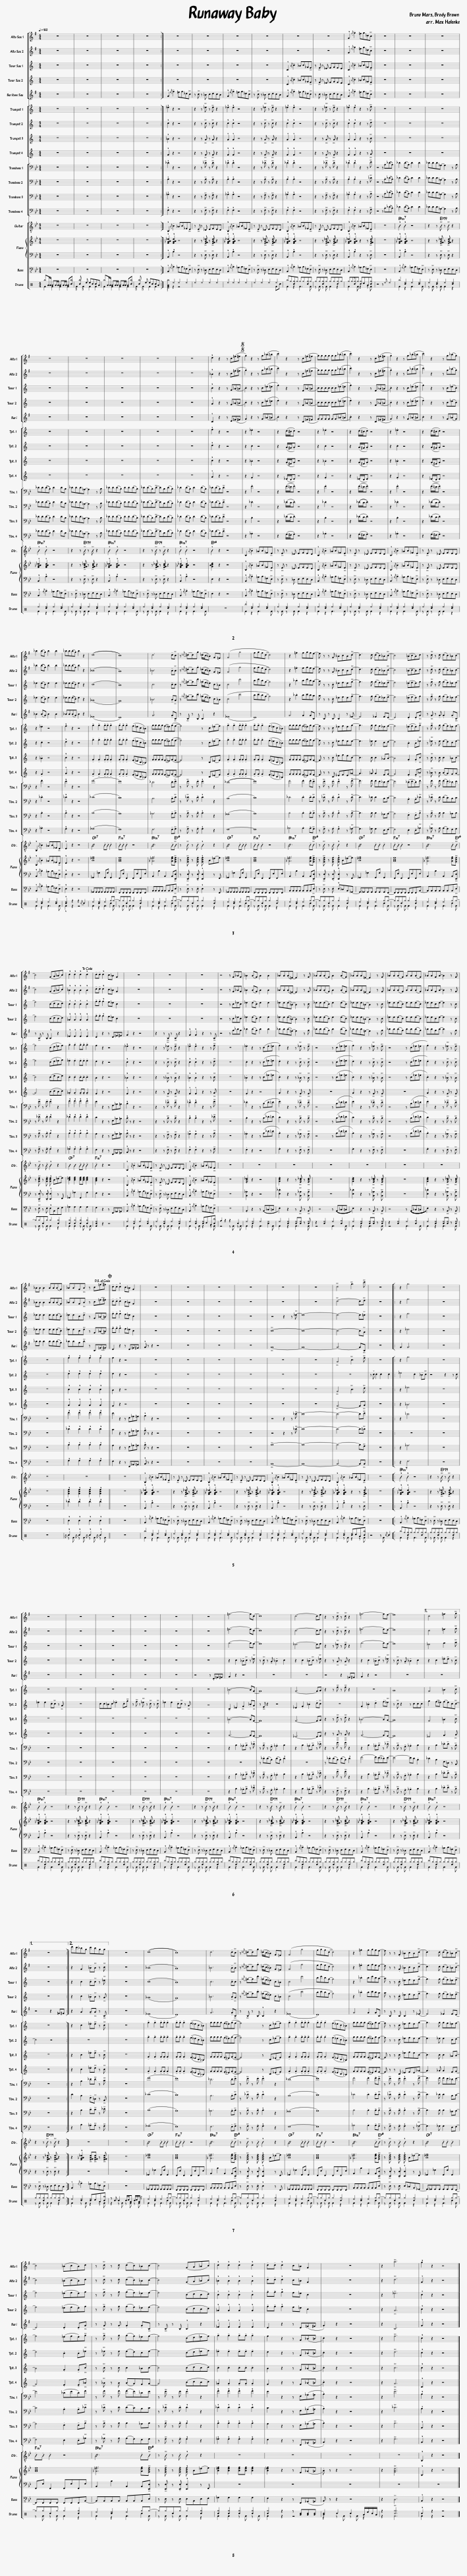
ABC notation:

X:1
%%score [ 1 2 3 4 5 ] [ 6 7 8 9 ] [ 10 11 12 13 ] [ 14 { 15 | 16 } 17 ( 18 19 20 ) ]
L:1/8
Q:1/4=160
M:4/4
I:linebreak $
K:Bb
V:1 treble transpose=-9
V:2 treble transpose=-9
V:3 treble transpose=-14
V:4 treble transpose=-14
V:5 treble transpose=-21
V:6 treble transpose=-2
V:7 treble transpose=-2
V:8 treble transpose=-2
V:9 treble transpose=-2
V:10 bass
V:11 bass
V:12 bass
V:13 bass
V:14 treble-8
V:15 treble
V:16 bass
V:17 bass-8
V:18 perc
K:none
V:19 perc
K:none
V:20 perc
K:none
V:1
[K:G] z8 | z8 | z8 | z8 :| z8 | %5
 z8 | z8 | z8 | z8 | z8 | %10
 !^!G2{/f} !tenuto!g2 =fg_d!>!c | z8 | z8 | z8 |$ z8 | %15
 z8 | z8 | z8 | z8 | !^!d2 z2 z c(=f^f | %20
SS .g2) z2 z g(_b=b | .c'2) z2 z c(=f^f | g)ggg gg(_b=b | .c'2) z2 z c(=f^f | .g2) z2 z g(_b=b | %25
 .c'2) z2 z g(_bg) |$ _b2 (bg) b2 b2 | _bb(bg) b2 z2 | ((d8 | c8)) | %30
 d6 !tenuto!d!>!c | z{/_d} =d-d.g (_d/c/_B) G=F | (G4 g4 | fgfd- d4) | z2 .=f2 fgfe- | %35
 e z z .G _BcB!>!d- | d3 d ((dc))_B!>!c- | c4 (_BcB)d | z !>!d z d (dc)_Bc- |$ c4 (GA_Bc) | %40
 !^!d2 !^!d2 !^!d2 !^!d2!dacoda! | !tenuto!d!tenuto!d !^!d2 c_B G2 | z8 | z8 | z8 | %45
 z4 z G_BG | _B2 (BG) B2 B2 | _BB(B=F-) F2 z G | _BB(BG) B2 (BG) | _BBB=F- F2 z G | %50
 _BB(BG) BB(BG) | _BBGB- B2 z G |$ _BB B2 BB(BG) | _BBG!>!B z c(=f^f)!D.S.! ||O !tenuto!d!tenuto!d !^!d2 c_B G2 | %55
 z8 | z8 | z8 | z8 | z8 | %60
 z8 | !>!d4 !>!g3 !>!c' | z8 |: z2 g6 | z8 |$ %65
 z8 | z8 | z8 | z8 | z8 | %70
 z8 | =f6- fd- | d8 | d6- de | z2 z !>!d z !>!d z2 | %75
 =f6- fe- | e8 |1 d4 =f3 !>!g ||1$ z8 :|2 d'c'_bg c'bgg || %80
 z8 | ((d8 | c8)) | d6 !tenuto!d!>!c | z{/_d} =d-d.g (_d/c/_B) G=F | %85
 (G4 g4 | fgfd- d4) | z2 .=f2 fgfe- | e z z .G _BcB!>!d- | d3 d ((dc))_B!>!c- |$ %90
 c4 (_BcB)d | z !>!d z d (dc)_Bc- | c4 (GA_Bc) | !^!d2 !^!d2 !^!d2 !^!d2 | !tenuto!d!tenuto!d !^!d2 c_B G2 | %95
 z8 | z2 !>!a6 | !^!g2 z2 z4 |] %98
V:2
[K:G] z8 | z8 | z8 | z8 :| z8 | %5
 z8 | z8 | z8 | z8 | z8 | %10
 !^!G2{/f} !tenuto!g2 =fg_d!>!c | z8 | z8 | z8 |$ z8 | %15
 z8 | z8 | z8 | z8 | !^!_B2 z2 z c(=f^f | %20
 .g2) z2 z g(_b=b | .c'2) z2 z c(=f^f | g)ggg gg(_b=b | .c'2) z2 z c(=f^f | .g2) z2 z g(_b=b | %25
 .c'2) z2 z g(_bg) |$ _b2 ((bg)) b2 b2 | _bb(bg) b2 z2 | (_B8 | A8) | %30
 _B6 !tenuto!B!>!B | z{/_d} =d-d.g (_d/c/_B) G=F | (G4 g4 | fgfd- d4) | z2 .=f2 fgfe- | %35
 e z z .G _BcB!>!d- | d3 d (dc)_B!>!c- | c4 (_BcB)d | z !>!d z d (dc)_Bc- |$ c4 (GA_Bc) | %40
 !^!_B2 !^!B2 !^!B2 !^!B2 | !tenuto!d!tenuto!d !^!d2 c_B G2 | z8 | z8 | z8 | %45
 z4 z G_BG | _B2 (BG) B2 B2 | _BB(B=F-) F2 z G | _BB(BG) B2 (BG) | _BBB=F- F2 z G | %50
 _BB(BG) BB(BG) | _BBGB- B2 z G |$ _BB B2 BB(BG) | _BBG!>!B z c(=f^f) || !tenuto!d!tenuto!d !^!d2 c_B G2 | %55
 z8 | z8 | z8 | z8 | z8 | %60
 z8 | !>!d6- d!>!e | z8 |: z2 g6 | z8 |$ %65
 z8 | z8 | z8 | z8 | z8 | %70
 z8 | =f6- fd- | d8 | d6- de | z2 z !>!d z !>!d z2 | %75
 =f6- fe- | e8 |1 d4 =f3 !>!g ||1$ z8 :|2 z2 G2 !tenuto!_B!>!B z !>!c || %80
 z8 | (_B8 | A8) | _B6 !tenuto!B!>!B | z{/_d} =d-d.g (_d/c/_B) G=F | %85
 (G4 g4 | fgfd- d4) | z2 .=f2 fgfe- | e z z .G _BcB!>!d- | d3 d (dc)_B!>!c- |$ %90
 c4 (_BcB)d | z !>!d z d (dc)_Bc- | c4 (GA_Bc) | !^!_B2 !^!B2 !^!B2 !^!B2 | !tenuto!d!tenuto!d !^!d2 c_B G2 | %95
 z8 | z2 !>!d6 | !^!G2 z2 z4 |] %98
V:3
[K:C] z8 | z8 | z8 | z8 :| z8 | %5
 z8 | z8 | z8 | !^!C2{/B} !tenuto!c2 _Bc_G!>!F | z !>!F z _E FGFE | %10
 !^!C2{/B} !tenuto!c2 _Bc_G!>!F | z8 | z8 | z8 |$ z8 | %15
 z8 | z8 | z8 | z8 | !^!c2 z2 z G(_B=B | %20
 .c2) z2 z c(_e=e | .f2) z2 z F(_B=B | c)ccc cc(_e=e | .f2) z2 z F(_B=B | .c2) z2 z c(_e=e | %25
 .f2) z2 z c(_ec) |$ _e2 (ec) e2 e2 | _ee(ec) e2 z2 | (c8 | B8) | %30
 c6 !tenuto!cc | z{/_g} =g-g.c' (_g/f/_e) c_B | c4 c'4 | bc'bg- g4 | z2 ._b2 bc'ba- | %35
 a z z .c _efe!>!g- | g3 g (gf)_e!>!f- | f4 (_efe)g | z !>!g z g (gf)_ef- |$ f4 (cdcd) | %40
 !^!c2 !^!c2 !^!c2 !^!c2 | !tenuto!g!tenuto!g !^!g2 f_e c2 | z8 | z8 | z8 | %45
 z4 z c_ec | _e2 (ec) e2 e2 | _ee(e_B-) B2 z c | _ee(ec) e2 (ec) | _eee_B- B2 z c | %50
 _ee(ec) ee(ec) | _eece- e2 z c |$ _ee e2 ee(ec) | _eec!>!e z G(_B=B) || !tenuto!g!tenuto!g !^!g2 f_e c2 | %55
 z8 | z8 | z8 | z8 | z4 z2 z !>!_e- | %60
 e8- | e6- e!>!=e | z8 |: z2 g6 | z8 |$ %65
 z8 | z8 | z8 | z8 | z8 | %70
 z8 | g6- gf- | f8 | _e6- ef | z2 z !>!_e z !>!e z2 | %75
 g6- gf- | f8 |1 _e4 g3 !>!a ||1$ z8 :|2 z2 c2 !tenuto!c!>!c z !>!_e || %80
 z8 | (c8 | B8) | c6 !tenuto!cc | z{/_g} =g-g.c' (_g/f/_e) c_B | %85
 c4 c'4 | bc'bg- g4 | z2 ._b2 bc'ba- | a z z .c _efe!>!g- | g3 g (gf)_e!>!f- |$ %90
 f4 (_efe)g | z !>!g z g (gf)_ef- | f4 (cdcd) | !^!c2 !^!c2 !^!c2 !^!c2 | !tenuto!g!tenuto!g !^!g2 f_e c2 | %95
 z8 | z2 !>!_e6 | !^!c2 z2 z4 |] %98
V:4
[K:C] z8 | z8 | z8 | z8 :| z8 | %5
 z8 | z8 | z8 | !^!C2{/B} !tenuto!c2 _Bc_G!>!F | z !>!F z _E FGFE | %10
 !^!C2{/B} !tenuto!c2 _Bc_G!>!F | z8 | z8 | z8 |$ z8 | %15
 z8 | z8 | z8 | z8 | !^!A2 z2 z G(_B=B | %20
 .c2) z2 z c(_e=e | .f2) z2 z F(_B=B | c)ccc cc(_e=e | .f2) z2 z F(_B=B | .c2) z2 z c(_e=e | %25
 .f2) z2 z c(_ec) |$ _e2 (ec) e2 e2 | _ee((ec)) e2 z2 | (_A8 | G8) | %30
 _B6 !tenuto!B!>!A | z{/_g} =g-g.c' (_g/f/_e) c_B | (c4 c'4 | bc'bg- g4) | z2 ._b2 bc'ba | %35
 a z z .c _efe!>!g- | g3 g (gf)_e!>!f- | f4 (_efe)g | z !>!g z g (gf)_ef- |$ f4 (cdcd) | %40
 !^!_A2 !^!A2 !^!A2 !^!A2 | !tenuto!g!tenuto!g !^!g2 f_e c2 | z8 | z8 | z8 | %45
 z4 z c_ec | _e2 (ec) e2 e2 | _ee(e_B-) B2 z c | _ee(ec) e2 (ec) | _eee_B- B2 z c | %50
 _ee(ec) ee(ec) | _eece- e2 z c |$ _ee e2 ee(ec) | _eec!>!e z G((_B=B)) || !tenuto!g!tenuto!g !^!g2 f_e c2 | %55
 z8 | z8 | z8 | z8 | !>!c8- | %60
 c8- | c6- c!>!A | z8 |: z2 _e6 | z8 |$ %65
 z8 | z8 | z8 | z8 | z8 | %70
 z8 | z2 c2 !tenuto!_B!>!c z !>!_e | z !>!c z !tenuto!A !tenuto!_B2 c2 | z2 c2 !tenuto!_B!>!c z !>!_e | z2 z !>!A z !>!A z2 | %75
 z2 c2 !tenuto!_B!>!c z !>!_e | z !>!c z !tenuto!A !tenuto!_B2 c2 |1 z2 c2 !tenuto!_e!>!e z !>!c ||1$ z8 :|2 z2 c2 !tenuto!_B!>!B z !>!A || %80
 z8 | (_A8 | G8) | _B6 !tenuto!B!>!A | z{/_g} =g-g.c' (_g/f/_e) c_B | %85
 (c4 c'4 | bc'bg- g4) | z2 ._b2 bc'ba | a z z .c _efe!>!g- | g3 g (gf)_e!>!f- |$ %90
 f4 (_efe)g | z !>!g z g (gf)_ef- | f4 (cdcd) | !^!_A2 !^!A2 !^!A2 !^!A2 | !tenuto!g!tenuto!g !^!g2 f_e c2 | %95
 z8 | z2 !>!A6 | !^!c2 z2 z4 |] %98
V:5
[K:G] z8 | z8 | z8 | z8 :| !^!G2{/f} !tenuto!g2 =fg_d!>!c | %5
 z !>!c z _B cdcB | !^!G2{/f} !tenuto!g2 =fg_d!>!c | z !>!c z _B cdcB | !^!G2{/f} !tenuto!g2 =fg_d!>!c | z c z _B cdcB | %10
 !^!G2{/f} !tenuto!g2 =fg_d!>!c | z8 | z8 | z8 |$ z8 | %15
 z8 | z8 | z8 | z8 | !^!C2 z2 z D(=F^F | %20
 .G2) z2 z G(_B=B | .c2) z2 z C(=F^F | G)GGG GG(_B=B | .c2) z2 z C(=F^F | .G2) z2 z G(_B=B | %25
 .c2) z2 z G(_BG) |$ _B2 (BG) B2 B2 | _BB(BG) B2 z2 | (_E8 | D8) | %30
 G6 !tenuto!G!>!C | z !>!C z !tenuto!C !^!C2 z2 | (_E8 | D8) | G4 G2 GC | %35
 z C z C C2 z _E- | E4 _E2 ED- | D4 .D2 !tenuto!D!>!G | z !>!G z !tenuto!G .G2 !tenuto!G!>!C |$ z !>!C z !tenuto!C !^!C2 z2 | %40
 !^!_E2 !^!E2 !^!E2 !^!E2 | D2 z2 z D=F^F | G2 z2 z4 | z2 z !>!C z !>!C z2 | !^!G2 !^!G2 z2 z !>!C | %45
 z4 z g_bg | _b2 (bg) b2 b2 | _bb(b=f-) f2 z g | _bb(bg) b2 (bg) | _bbb=f- f2 z g | %50
 _bb(bg) bb(bg) | _bbgb- b2 z g |$ _bb b2 bb(bg) | _bbg!>!b z C(=F^F) || D2 z2 z D=F^F | %55
 !^!G z z2 z4 | z8 | z8 | z8 | !>!G8- | %60
 G8- | G6- G!>!C | z8 |: G2 G6 | z8 |$ %65
 z8 | z8 | z8 | z8 | z8 | %70
 z4 z .D=F^F | G2 z2 z4 | z8 | z8 | z4 z2 =F^F | %75
 G2 z2 z4 | z8 |1 z8 ||1$ z4 z2 =F^F :|2 z2 A2 !tenuto!A!>!A z !>!C || %80
 z8 | (_E8 | D8) | G6 !tenuto!G!>!C | z !>!C z !tenuto!C !^!C2 z2 | %85
 (_E8 | D8) | G4 G2 GC | z C z C C2 z _E- | E4 _E2 ED- |$ %90
 D4 .D2 !tenuto!D!>!G | z !>!G z !tenuto!G .G2 !tenuto!G!>!C | z !>!C z !tenuto!C !^!C2 z2 | !^!_E2 !^!E2 !^!E2 !^!E2 | D2 z2 z D(=F^F | %95
 .G2) z2 z4 | z2 C6 | !^!G2 z2 z4 |] %98
V:6
[K:C] z8 | z8 | z8 | z8 :| !^!_e2 z2 z4 | %5
 z2 z !>!_e z !>!e z2 | !^!_e2 !^!e2 z4 | z2 z !>!_e z !>!e z2 | !^!_e2 !^!e2 z4 | z2 z !>!_e z !>!e z2 | %10
 !^!_e2 !^!e2 z2 z !>!f | z8 | z8 | z8 |$ z8 | %15
 z8 | z8 | z8 | z8 | !^!f2 z2 z4 | %20
 z2 ._e2 z4 | z2 (d/^c/.d) z4 | z2 ._e2 z4 | z2 (d/^c/.d) z4 | z2 ._e2 z4 | %25
 z2 (d/^c/.d) z4 |$ z2 ._e2 z4 | !^!f2 z2 z4 | !tenuto!g2 !tenuto!g2 !tenuto!g!tenuto!g !tenuto!g2 | !tenuto!g!tenuto!g !tenuto!g2 (f_ec_B) | %30
 gggg (f_e)(gf- | f4) z c(_ef) | !tenuto!g2 !tenuto!g2 !tenuto!g!tenuto!g !tenuto!g2 | !tenuto!g!tenuto!g !tenuto!g2 (f_ec_B) | gggg (f_e)gf- | %35
 f z z c _efeg- | g3 g gf_ef- | f4 (_efe)!>!g | z !>!g z g (gf)_ef- |$ f4 (cd_ef) | %40
 !tenuto!g2 !tenuto!g2 !tenuto!g!tenuto!g !tenuto!g2 | f2 z2 z4 | !^!_e2 z2 z4 | z2 z !>!_e z !>!e z2 | !^!_e2 !^!e2 z2 z !>!f | %45
 z8 | ._e2 z2 z (ce=e | .f2) z2 z !>!_e z !>!e | z4 z (c_e=e | .f2) z2 z !>!_e z !>!e | %50
 z4 z (c_e=e | .f2) z2 z !>!_e z !>!e |$ z8 | !^!f2 !^!f2 !^!f2 !^!f2 || f2 z2 z4 | %55
 z8 | z8 | z8 | z8 | z8 | %60
 z8 | !>!G4 !>!c3 !>!f | z8 |: z2 g6 | z8 |$ %65
 z8 | z8 | z8 | z8 | z8 | %70
 z8 | _B6- BG- | G8 | G6- GA | z2 z !>!f z !>!f z2 | %75
 z8 | A8 |1 G4 _B3 !>!c ||1$ z8 :|2 z2 c2 !tenuto!_e!>!e z !>!c || %80
 z8 | !tenuto!g2 !tenuto!g2 !tenuto!g!tenuto!g !tenuto!g2 | !tenuto!g!tenuto!g !tenuto!g2 (f_ec_B) | gggg (f_e)(gf- | f4) z c(_ef) | %85
 !tenuto!g2 !tenuto!g2 !tenuto!g!tenuto!g !tenuto!g2 | !tenuto!g!tenuto!g !tenuto!g2 (f_ec_B) | gggg (f_e)gf- | f z z c _efeg- | g3 g gf_ef- |$ %90
 f4 (_efe)!>!g | z !>!g z g (gf)_ef- | f4 (cd_ef) | !tenuto!g2 !tenuto!g2 !tenuto!g!tenuto!g !tenuto!g2 | f2 z2 z G(_B=B | %95
 .c2) z2 z4 | z2 !>!f6 | !^!c2 z2 z4 |] %98
V:7
[K:C] z8 | z8 | z8 | z8 :| !^!c2 z2 z4 | %5
 z2 z !>!c z !>!c z2 | !^!c2 !^!c2 z4 | z2 z !>!c z !>!c z2 | !^!c2 !^!c2 z4 | z2 z !>!c z !>!c z2 | %10
 !^!c2 !^!c2 z2 z !>!d | z8 | z8 | z8 |$ z8 | %15
 z8 | z8 | z8 | z8 | !^!d2 z2 z4 | %20
 z2 .c2 z4 | z2 (A/^G/.A) z4 | z2 .c2 z4 | z2 (A/^G/.A) z4 | z2 .c2 z4 | %25
 z2 (A/^G/.A) z4 |$ z2 .c2 z4 | !^!d2 z2 z4 | !tenuto!g2 !tenuto!g2 !tenuto!g!tenuto!g !tenuto!g2 | !tenuto!g!tenuto!g !tenuto!g2 (f_ec_B) | %30
 gggg (f_e)(gf- | f4) z c(_ef) | !tenuto!g2 !tenuto!g2 !tenuto!g!tenuto!g !tenuto!g2 | !tenuto!g!tenuto!g !tenuto!g2 (f_ec_B) | gggg (f_e)gf- | %35
 f z z c _efee- | e3 _e e2 cd- | d4 .B2 !tenuto!B!>!_e | z !>!_e z e (ed)ce- |$ e4 (cd_ef) | %40
 !tenuto!_e2 !tenuto!e2 !tenuto!e!tenuto!e !tenuto!e2 | d2 z2 z4 | !^!c2 z2 z4 | z2 z !>!c z !>!c z2 | !^!c2 !^!c2 z2 z !>!d | %45
 z8 | .c2 z2 z (c_e=e | .d2) z2 z !>!c z !>!c | z4 z (c_e=e | .d2) z2 z !>!c z !>!c | %50
 z4 z (c_e=e | .d2) z2 z !>!c z !>!c |$ z8 | !^!d2 !^!d2 !^!d2 !^!d2 || d2 z2 z4 | %55
 z8 | z8 | z8 | z8 | z8 | %60
 z8 | z8 | z !tenuto!.c .c2 .c2 .c2 |: _e4 .c2 !tenuto!_B!>!c | z4 z2 z c |$ %65
 ._e2 .e2 !tenuto!c!>!c z !>!A | z8 | cc_Bc !tenuto!_e2 !tenuto!c!>!g | z !>!f z !>!_e z !>!c z !>!c | ._e2 .e2 !tenuto!c!>!c z !>!A | %70
 z8 | !tenuto!C2 ._E2 !>!G2 !tenuto!_B!>!A | z !>!F z2 z4 | ._E2 .G2 !tenuto!_B2 !tenuto!d!>!c | z8 | %75
 .G2 ._B2 !tenuto!d2 !tenuto!f!>!_e | z !>!c z2 z ccc |1 g2 (f_e) (fe)c!>!c- ||1$ c4 z4 :|2 z8 || %80
 z8 | !tenuto!g2 !tenuto!g2 !tenuto!g!tenuto!g !tenuto!g2 | !tenuto!g!tenuto!g !tenuto!g2 (f_ec_B) | gggg (f_e)(gf- | f4) z c(_ef) | %85
 !tenuto!g2 !tenuto!g2 !tenuto!g!tenuto!g !tenuto!g2 | !tenuto!g!tenuto!g !tenuto!g2 (f_ec_B) | gggg (f_e)gf- | f z z c _efee- | e3 _e e2 cd- |$ %90
 d4 .B2 !tenuto!B!>!_e | z !>!_e z e (ed)ce- | e4 (cd_ef) | !tenuto!_e2 !tenuto!e2 !tenuto!e!tenuto!e !tenuto!e2 | d2 z2 z G(_B=B | %95
 .c2) z2 z4 | z2 !>!d6 | !^!c2 z2 z4 |] %98
V:8
[K:C] z8 | z8 | z8 | z8 :| !^!_B2 z2 z4 | %5
 z2 z !>!A z !>!A z2 | !^!A2 !^!A2 z4 | z2 z !>!A z !>!A z2 | !^!A2 !^!A2 z4 | z2 z !>!A z !>!A z2 | %10
 !^!A2 !^!A2 z2 z !>!c | z8 | z8 | z8 |$ z8 | %15
 z8 | z8 | z8 | z8 | !^!c2 z2 z4 | %20
 z2 ._B2 z4 | z2 (G/^F/.G) z4 | z2 ._B2 z4 | z2 (G/^F/.G) z4 | z2 ._B2 z4 | %25
 z2 (G/^F/.G) z4 |$ z2 ._B2 z4 | !^!c2 z2 z4 | !tenuto!G2 !tenuto!G2 !tenuto!G!tenuto!G !tenuto!G2 | !tenuto!G!tenuto!G !tenuto!G2 (F_EC_B,) | %30
 GGGG (F_E)(GF- | F4) z C(_EF) | !tenuto!G2 !tenuto!G2 !tenuto!G!tenuto!G !tenuto!G2 | !tenuto!G!tenuto!G !tenuto!G2 (F_EC_B,) | GGGG (F_E)GF- | %35
 F z z c _efec- | c3 c c2 _AB- | B4 .G2 !tenuto!G!>!c | z !>!c z c c2 _Bc- |$ c4 (cdcd) | %40
 !tenuto!c2 !tenuto!c2 !tenuto!c!tenuto!c !tenuto!c2 | B2 z2 z4 | !^!_B2 z2 z4 | z2 z !>!_B z !>!B z2 | !^!_B2 !^!B2 z2 z !>!c | %45
 z8 | ._B2 z2 z (c_e=e | .c2) z2 z !>!_B z !>!B | z4 z (c_e=e | .c2) z2 z !>!_B z !>!B | %50
 z4 z (c_e=e | .c2) z2 z !>!_B z !>!B |$ z8 | !^!c2 !^!c2 !^!c2 !^!c2 || B2 z2 z4 | %55
 z8 | z8 | z8 | z8 | z8 | %60
 z8 | !>!G4 !>!c3 !>!d | z8 |: z2 _e6 | z8 |$ %65
 z8 | z8 | z8 | z8 | z8 | %70
 z8 | _B6- BG- | G8 | G6- GA | z2 z !>!d z !>!d z2 | %75
 _B6- BA- | A8 |1 G4 _B3 !>!c ||1$ z8 :|2 z2 c2 !tenuto!_e!>!e z !>!c || %80
 z8 | !tenuto!G2 !tenuto!G2 !tenuto!G!tenuto!G !tenuto!G2 | !tenuto!G!tenuto!G !tenuto!G2 (F_EC_B,) | GGGG (F_E)(GF- | F4) z C(_EF) | %85
 !tenuto!G2 !tenuto!G2 !tenuto!G!tenuto!G !tenuto!G2 | !tenuto!G!tenuto!G !tenuto!G2 (F_EC_B,) | GGGG (F_E)GF- | F z z c _efec- | c3 c c2 _AB- |$ %90
 B4 .G2 !tenuto!G!>!c | z !>!c z c c2 _Bc- | c4 (cdcd) | !tenuto!c2 !tenuto!c2 !tenuto!c!tenuto!c !tenuto!c2 | B2 z2 z G(_B=B | %95
 .c2) z2 z4 | z2 !>!c6 | !^!c2 z2 z4 |] %98
V:9
[K:C] z8 | z8 | z8 | z8 :| !^!G2 z2 z4 | %5
 z2 z !>!G z !>!G z2 | !^!G2 !^!G2 z4 | z2 z !>!G z !>!G z2 | !^!G2 !^!G2 z4 | z2 z !>!G z !>!G z2 | %10
 !^!G2 !^!G2 z2 z !>!A | z8 | z8 | z8 |$ z8 | %15
 z8 | z8 | z8 | z8 | !^!A2 z2 z4 | %20
 z2 .G2 z4 | z2 (_E/D/.E) z4 | z2 .G2 z4 | z2 (_E/D/.E) z4 | z2 .G2 z4 | %25
 z2 (_E/D/.E) z4 |$ z2 .G2 z4 | !^!A2 z2 z4 | !tenuto!G2 !tenuto!G2 !tenuto!G!tenuto!G !tenuto!G2 | !tenuto!G!tenuto!G !tenuto!G2 (F_EC_B,) | %30
 GGGG (F_E)(GF- | F4) z C(_EF) | !tenuto!G2 !tenuto!G2 !tenuto!G!tenuto!G !tenuto!G2 | !tenuto!G!tenuto!G !tenuto!G2 (F_EC_B,) | GGGG (F_E)GF- | %35
 F z z C _EFE_A- | A3 _A A2 FG- | G4 .F2 !tenuto!F!>!_B | z !>!_B z B (BA)GA- |$ A4 (cdcd) | %40
 !tenuto!_A2 !tenuto!A2 !tenuto!A!tenuto!A !tenuto!A2 | G2 z2 z4 | !^!G2 z2 z4 | z2 z !>!G z !>!G z2 | !^!G2 !^!G2 z2 z !>!A | %45
 z8 | .G2 z2 z4 | .A2 z2 z !>!G z !>!G | z8 | .A2 z2 z !>!G z !>!G | %50
 z8 | .A2 z2 z !>!G z !>!G |$ z8 | !^!A2 !^!A2 !^!A2 !^!A2 || G2 z2 z4 | %55
 z8 | z8 | z8 | z8 | z8 | %60
 z8 | !>!G6- G!>!A | z8 |: z2 _B6 | z8 |$ %65
 z8 | z8 | z8 | z8 | z8 | %70
 z8 | G6- GF- | F8 | _E6- EF | z2 z !>!A z !>!A z2 | %75
 G6- GF- | F8 |1 _E4 G3 !>!A ||1$ z8 :|2 z2 c2 !tenuto!_e!>!e z !>!c || %80
 z8 | !tenuto!G2 !tenuto!G2 !tenuto!G!tenuto!G !tenuto!G2 | !tenuto!G!tenuto!G !tenuto!G2 (F_EC_B,) | GGGG (F_E)(GF- | F4) z C(_EF) | %85
 !tenuto!G2 !tenuto!G2 !tenuto!G!tenuto!G !tenuto!G2 | !tenuto!G!tenuto!G !tenuto!G2 (F_EC_B,) | GGGG (F_E)GF- | F z z C _EFE_A- | A3 _A A2 FG- |$ %90
 G4 .F2 !tenuto!F!>!_B | z !>!_B z B (BA)GA- | A4 (cdcd) | !tenuto!_A2 !tenuto!A2 !tenuto!A!tenuto!A !tenuto!A2 | G2 z2 z G(_B=B | %95
 .c2) z2 z4 | z2 !>!A6 | !^!C2 z2 z4 |] %98
V:10
 z8 | z8 | z8 | z8 :| !^!_D2 z2 z4 | %5
 z2 z !>!_D z !>!D z2 | !^!_D2 !^!D2 z4 | z2 z !>!_D z !>!D z2 | !^!_D2 !^!D2 z4 | z2 z !>!_D z !>!D z2 | %10
 !^!_D2 !^!D2 z2 z !>!E | z4 z .B,((_DB,)) | _D2 (DB,) D2 D2 | _DDD_A,- A,2 z B, |$ _DD((DB,)) D2 DB, | %15
 _DDD_A,- A,2 z B, | _DD(DB,) DD(DB,) | _D(DB,)!>!D- DB,(DB,) | _D2 (DB,) D2 (DB,) | _D(DB,)!>!D z4 | %20
 z2 .F2 z4 | z2 (F/=E/.F) z4 | z2 .F2 z4 | z2 (F/=E/.F) z4 | z2 .F2 z4 | %25
 z2 (F/=E/.F) z4 |$ z2 .F2 z4 | !^!E2 z2 z4 | (F8 | E8) | %30
 _D6 !tenuto!D!>!E | z !>!E z !tenuto!E !^!E2 z2 | ((_D8 | E8)) | F4 .F2 !tenuto!F!>!E | %35
 z !>!E z !tenuto!E !^!E2 z !>!F- | F3 F FE_DE- | E4 (_DED)F | z F z F (FE)_DE |$ z !>!E z !tenuto!E !^!E2 z2 | %40
 !^!F2 !^!F2 !^!F2 !^!F2 | E2 z2 z F,_A,=A, | !^!B,2 z2 z4 | z2 z !>!_D z !>!D z2 | !^!_D2 !^!D2 z2 z !>!E | %45
 z8 | ._D2 z2 z (B,D=D | .E2) z2 z !>!_D z !>!D | z4 z (B,_D=D | .E2) z2 z !>!_D z !>!D | %50
 z4 z (B,_D=D | .E2) z2 z !>!_D z !>!D |$ z8 | !^!F2 !^!F2 !^!F2 !^!F2 || E2 z2 z F,_A,=A, | %55
 !^!B,2 z2 z4 | z8 | z8 | z8 | z4 z2 z !>!_D- | %60
 D8- | D6- D!>!E | z8 |: z2 _D6 | z8 |$ %65
 z8 | z8 | z8 | z8 | z8 | %70
 z8 | z2 B,2 !tenuto!_A,!>!B, z !>!_D | z !>!B, z !tenuto!G, !tenuto!_A,2 B,2 | z2 B,2 !tenuto!_A,!>!B, z !>!_D | z2 z !>!F z !>!F z2 | %75
 z2 B,2 !tenuto!_A,!>!B, z !>!_D | z !>!B, z !tenuto!G, !tenuto!_A,2 B,2 |1 z2 B,2 !tenuto!_D!>!D z !>!B, ||1$ z8 :|2 z2 B,2 !tenuto!_D!>!D z !>!C || %80
 z8 | (F8 | E8) | _D6 !tenuto!D!>!E | z !>!E z !tenuto!E !^!E2 z2 | %85
 ((_D8 | E8)) | F4 .F2 !tenuto!F!>!E | z !>!E z !tenuto!E !^!E2 z !>!F- | F3 F FE_DE- |$ %90
 E4 (_DED)F | z F z F (FE)_DE | z !>!E z !tenuto!E !^!E2 z2 | !^!F2 !^!F2 !^!F2 !^!F2 | E2 z2 z F,(_A,=A, | %95
 .B,2) z2 z4 | z2 !>!E6 | !^!B,2 z2 z4 |] %98
V:11
 z8 | z8 | z8 | z8 :| !^!B,2 z2 z4 | %5
 z2 z !>!B, z !>!B, z2 | !^!B,2 !^!B,2 z4 | z2 z !>!B, z !>!B, z2 | !^!B,2 !^!B,2 z4 | z2 z !>!B, z !>!B, z2 | %10
 !^!B,2 !^!B,2 z2 z !>!_D | z4 z .B,((_DB,)) | _D2 ((DB,)) D2 D2 | _DDD_A,- A,2 z B, |$ _DD(DB,) D2 DB, | %15
 _DDD_A,- A,2 z B, | _DD(DB,) DD(DB,) | _D(DB,)!>!D- DB,(DB,) | _D2 (DB,) D2 (DB,) | _D(DB,)!>!D z4 | %20
 z2 ._D2 z4 | z2 (_D/C/.D) z4 | z2 ._D2 z4 | z2 ((_D/C/.D)) z4 | z2 ._D2 z4 | %25
 z2 ((_D/C/.D)) z4 |$ z2 ._D2 z4 | !^!_D2 z2 z4 | (_D8 | C8) | %30
 B,6 !tenuto!B,!>!D | z !>!_D z !tenuto!D !^!D2 z2 | (B,8 | C8) | _D4 .D2 !tenuto!D!>!D | %35
 z !>!_D z !tenuto!D !^!D2 z !>!D- | D3 _D D2 B,C- | C4 .A,2 !tenuto!A,!>!_D | z !>!_D z D (DC)B,C |$ z !>!_D z !tenuto!D !^!D2 z2 | %40
 !^!_D2 !^!D2 !^!D2 !^!D2 | C2 z2 z F,_A,=A, | !^!B, z z2 z4 | z2 z !>!B, z !>!B, z2 | !^!B,2 !^!B,2 z2 z !>!_D | %45
 z8 | .B,2 z2 z (B,_D=D | .C2) z2 z !>!B, z !>!B, | z4 z (B,_D=D | .C2) z2 z !>!B, z !>!B, | %50
 z4 z (B,_D=D | .C2) z2 z !>!B, z !>!B, |$ z8 | !^!_D2 !^!D2 !^!D2 !^!D2 || C2 z2 z F,_A,=A, | %55
 !^!B, z z2 z4 | z8 | z8 | z8 | z4 z2 z !>!_D- | %60
 D8- | D6- D!>!=D | z8 |: z8 | z8 |$ %65
 z8 | z8 | z8 | z8 | z8 | %70
 z8 | z8 | z ._D(DB,) (DB,) !^!D2 | z8 | z ._D(DB,) (DB,) !^!D2 | %75
 F4- F(E_D)E- | E4- ED .B,2 |1 _D2 B,2 F,_D, z B,, ||1$ z8 :|2 D2 B,2 !tenuto!F,!>!_D, z !>!B,, || %80
 z8 | (_D8 | C8) | B,6 !tenuto!B,!>!D | z !>!_D z !tenuto!D !^!D2 z2 | %85
 (B,8 | C8) | _D4 .D2 !tenuto!D!>!D | z !>!_D z !tenuto!D !^!D2 z !>!D- | D3 _D D2 B,C- |$ %90
 C4 .A,2 !tenuto!A,!>!_D | z !>!_D z D (DC)B,C | z !>!_D z !tenuto!D !^!D2 z2 | !^!_D2 !^!D2 !^!D2 !^!D2 | C2 z2 z F,(_A,=A, | %95
 .B,2) z2 z4 | z2 !>!_D6 | !^!B,2 z2 z4 |] %98
V:12
 z8 | z8 | z8 | z8 :| !^!_A,2 z2 z4 | %5
 z2 z !>!G, z !>!G, z2 | !^!_A,2 !^!A,2 z4 | z2 z !>!G, z !>!G, z2 | !^!_A,2 !^!A,2 z4 | z2 z !>!G, z !>!G, z2 | %10
 !^!_A,2 !^!A,2 z2 z !>!B, | z4 z .B,((_DB,)) | _D2 ((DB,)) D2 D2 | _DDD_A,- A,2 z B, |$ _DD(DB,) D2 DB, | %15
 _DDD_A,- A,2 z B, | _DD(DB,) DD(DB,) | _D(DB,)!>!D- DB,(DB,) | _D2 (DB,) D2 (DB,) | _D(DB,)!>!D z4 | %20
 z2 .B,2 z4 | z2 (_D/C/.D) z4 | z2 .B,2 z4 | z2 (_D/C/.D) z4 | z2 .B,2 z4 | %25
 z2 (_D/C/.D) z4 |$ z2 .B,2 z4 | !^!B,2 z2 z4 | (B,8 | A,8) | %30
 _A,6 !tenuto!A,!>!B, | z !>!B, z !tenuto!B, !^!B,2 z2 | (_G,8 | A,8) | B,4 .B,2 !tenuto!B,!>!B, | %35
 z !>!B, z !tenuto!B, !^!B,2 z !>!B,- | B,3 B, B,2 _G,A,- | A,4 .F,2 !tenuto!F,!>!B, | z !>!B, z B, B,2 _A,B, |$ z !>!B, z !tenuto!B, !^!B,2 z2 | %40
 !^!B,2 !^!B,2 !^!B,2 !^!B,2 | A,2 z2 z F,_A,=A, | !^!B, z z2 z4 | z2 z !>!G, z !>!G, z2 | !^!_A,2 !^!A,2 z2 z !>!B, | %45
 z8 | ._A,2 z2 z (B,_D=D | .B,2) z2 z !>!_A, z !>!A, | z4 z (B,_D=D | .B,2) z2 z !>!_A, z !>!A, | %50
 z4 z (B,_D=D | .B,2) z2 z !>!_A, z !>!A, |$ z8 | !^!B,2 !^!B,2 !^!B,2 !^!B,2 || A,2 z2 z F,_A,=A, | %55
 !^!B, z z2 z4 | z8 | z8 | z8 | !>!B,8- | %60
 B,8- | B,6- B,!>!G, | z8 |: z2 _A,6 | z8 |$ %65
 z8 | z8 | z8 | z8 | z8 | %70
 z8 | z2 B,2 !tenuto!_A,!>!B, z !>!_D | z !>!B, z !tenuto!G, !tenuto!_A,2 B,2 | z2 B,2 !tenuto!_A,!>!B, z !>!_D | z2 z !>!F z !>!F z2 | %75
 z2 B,2 !tenuto!_A,!>!B, z !>!_D | z !>!B, z !tenuto!G, !tenuto!_A,2 B,2 |1 z2 B,2 !tenuto!_D!>!D z !>!B, ||1$ z8 :|2 z2 B,2 !tenuto!C!>!C z !>!_D || %80
 z8 | (B,8 | A,8) | _A,6 !tenuto!A,!>!B, | z !>!B, z !tenuto!B, !^!B,2 z2 | %85
 (_G,8 | A,8) | B,4 .B,2 !tenuto!B,!>!B, | z !>!B, z !tenuto!B, !^!B,2 z !>!B,- | B,3 B, B,2 _G,A,- |$ %90
 A,4 .F,2 !tenuto!F,!>!B, | z !>!B, z B, B,2 _A,B, | z !>!B, z !tenuto!B, !^!B,2 z2 | !^!B,2 !^!B,2 !^!B,2 !^!B,2 | A,2 z2 z F,(_A,=A, | %95
 .B,2) z2 z4 | z2 !>!B,6 | !^!B,,2 z2 z4 |] %98
V:13
 z8 | z8 | z8 | z8 :| !^!F,2 z2 z4 | %5
 z2 z !>!F, z !>!F, z2 | !^!F,2 !^!F,2 z4 | z2 z !>!F, z !>!F, z2 | !^!F,2 !^!F,2 z4 | z2 z !>!F, z !>!F, z2 | %10
 !^!F,2 !^!F,2 z2 z !>!G, | z4 z .B,((_DB,)) | _D2 ((DB,)) D2 D2 | _DDD_A,- A,2 z B, |$ _DD(DB,) D2 DB, | %15
 _DDD_A,- A,2 z B, | _DD(DB,) DD(DB,) | _D(DB,)!>!D- DB,(DB,) | _D2 (DB,) D2 (DB,) | _D(DB,)!>!D z4 | %20
 z2 ._A,2 z4 | z2 (G,/^F,/.G,) z4 | z2 ._A,2 z4 | z2 (G,/^F,/.G,) z4 | z2 ._A,2 z4 | %25
 z2 (G,/^F,/.G,) z4 |$ z2 ._A,2 z4 | !^!G,2 z2 z4 | (_G,8 | F,8) | %30
 F,6 !tenuto!F,!>!G, | z !>!G, z !tenuto!G, !^!G,2 z2 | F,8- | F,8 | _A,4 .A,2 !tenuto!A,!>!G, | %35
 z !>!G, z !tenuto!G, !^!G,2 z !>!_G,- | G,3 _G, G,2 E,F,- | F,4 .E,2 !tenuto!E,!>!_A, | z !>!_A, z A, (A,G,)F,G, |$ z !>!G, z !tenuto!G, !^!G,2 z2 | %40
 !^!_G,2 !^!G,2 !^!G,2 !^!G,2 | F,2 z2 z F,,_A,,=A,, | !^!B,, z z2 z4 | z2 z !>!F, z !>!F, z2 | !^!F,2 !^!F,2 z2 z !>!G, | %45
 z8 | .F,2 z2 z4 | .G,2 z2 z !>!F, z !>!F, | z8 | .G,2 z2 z !>!F, z !>!F, | %50
 z8 | .G,2 z2 z !>!F, z !>!F, |$ z8 | !^!G,2 !^!G,2 !^!G,2 !^!G,2 || F,2 z2 z F,,_A,,=A,, | %55
 !^!B,, z z2 z4 | z8 | z8 | z8 | !>!B,,8- | %60
 B,,8- | B,,6- B,,!>!B,, | z8 |: z2 F,6 | z8 |$ %65
 z8 | z8 | z8 | z8 | z8 | %70
 z8 | z2 B,2 !tenuto!_A,!>!B, z !>!_D | z !>!B, z !tenuto!G, !tenuto!_A,2 B,2 | z2 B,2 !tenuto!_A,!>!B, z !>!_D | z2 z !>!F, z !>!F, z2 | %75
 z2 B,2 !tenuto!_A,!>!B, z !>!_D | z !>!B, z !tenuto!G, !tenuto!_A,2 B,2 |1 z2 B,2 !tenuto!_D!>!D z !>!B, ||1$ z8 :|2 z2 B,2 !tenuto!_A,!>!A, z !>!G, || %80
 z8 | (_G,8 | F,8) | F,6 !tenuto!F,!>!G, | z !>!G, z !tenuto!G, !^!G,2 z2 | %85
 F,8- | F,8 | _A,4 .A,2 !tenuto!A,!>!G, | z !>!G, z !tenuto!G, !^!G,2 z !>!_G,- | G,3 _G, G,2 E,F,- |$ %90
 F,4 .E,2 !tenuto!E,!>!_A, | z !>!_A, z A, (A,G,)F,G, | z !>!G, z !tenuto!G, !^!G,2 z2 | !^!_G,2 !^!G,2 !^!G,2 !^!G,2 | F,2 z2 z F,,(_A,,=A,, | %95
 .B,,2) z2 z4 | z2 !>!G,6 | !^!B,,2 z2 z4 |] %98
V:14
 z8 | z8 | z8 | z8 :| !^!B,2{/A} !tenuto!B2 _AB_F!>!E | %5
 z !>!E z _D EFED | !^!B,2{/A} !tenuto!B2 _AB_F!>!E | z !>!E z _D EFED | !^!B,2{/A} !tenuto!B2 _AB_F!>!E | z !>!E z _D EFED | %10
 !^!B,2{/A} !tenuto!B2 _AB_F!>!E | z8 | !^!B2 !^!B2 z4 | z2 z !>!B z !>!B z2 |$ !^!B2 !^!B2 z4 | %15
 z2 z !>!B z !>!B z2 | !^!B2 !^!B2 z4 | z2 z !>!B z !>!B z2 | !^!B2 !^!B2 z4 | !^!B2 z2 z4 | %20
 B,2{/A} !tenuto!B2 _AB_F!>!E | z !>!E z _D EFED | !^!B,2{/A} !tenuto!B2 _AB_F!>!E | z !>!E z _D EFED | !^!B,2{/A} !tenuto!B2 _AB_F!>!E | %25
 z !>!E z _D EFED |$ !^!B,2{/A} !tenuto!B2 _AB_F!>!E | !^!E2 z2 z4 | B4 !tenuto!B!tenuto!B !tenuto!B2 | !tenuto!B!tenuto!B !tenuto!B2 z4 | %30
 B6 !tenuto!B!>!B | z !>!B z !tenuto!B !^!B2 z2 | B4 !tenuto!B!tenuto!B !tenuto!B2 | !tenuto!B!tenuto!B !tenuto!B2 z4 | B6 !tenuto!B!>!B | %35
 z !>!B z !tenuto!B !^!B2 z2 | B4 !tenuto!B!tenuto!B !tenuto!B2 | !tenuto!B!tenuto!B !tenuto!B2 z4 | B6 !tenuto!B!>!B |$ z !>!B z !tenuto!B !^!B2 z2 | %40
 B2 B2 !tenuto!B!tenuto!B !tenuto!B2 | !tenuto!B2 z2 z4 | !^!B,2{/A} !tenuto!B2 _AB_F!>!E | z !>!E z _D EFED | !^!B,2{/A} !tenuto!B2 _AB_F!>!E | %45
 z8 | z8 | z8 | z8 | z8 | %50
 z8 | z8 |$ z8 | z8 || z8 | %55
 !^!B,2{/A} !tenuto!B2 _AB_F!>!E | z !>!E z _D EFED | !^!B,2{/A} !tenuto!B2 _AB_F!>!E | z !>!E z _D EFED | !^!B,2{/A} !tenuto!B2 _AB_F!>!E | %60
 z !>!E z _D EFED | !^!B,2{/A} !tenuto!B2 _AB_F!>!E | z8 |: !^!B2 !^!B2 z4 | z2 z !>!B z !>!B z2 |$ %65
 !^!B2 !^!B2 z4 | z2 z !>!B z !>!B z2 | !^!B2 !^!B2 z4 | z2 z !>!B z !>!B z2 | !^!B2 !^!B2 z4 | %70
 z2 z !>!B z !>!B z2 | !^!B2 !^!B2 z4 | z2 z !>!B z !>!B z2 | !^!B2 !^!B2 z4 | z2 z !>!B z !>!B z2 | %75
 !^!B2 !^!B2 z4 | z2 z !>!B z !>!B z2 |1 !^!B2 !^!B2 z4 ||1$ z2 z !>!B z !>!B z2 :|2 z8 || %80
 z8 | B4 !tenuto!B!tenuto!B !tenuto!B2 | !tenuto!B!tenuto!B !tenuto!B2 z4 | B6 !tenuto!B!>!B | z !>!B z !tenuto!B !^!B2 z2 | %85
 B4 !tenuto!B!tenuto!B !tenuto!B2 | !tenuto!B!tenuto!B !tenuto!B2 z4 | B6 !tenuto!B!>!B | z !>!B z !tenuto!B !^!B2 z2 | B4 !tenuto!B!tenuto!B !tenuto!B2 |$ %90
 !tenuto!B!tenuto!B !tenuto!B2 z4 | B6 !tenuto!B!>!B | z !>!B z !tenuto!B !^!B2 z2 | z8 | z8 | %95
 z8 | z8 | !^!B,2 z2 z4 |] %98
V:15
 z8 | z8 | z8 | z8 :| !^![F_AB_d]2 !^![FABd]2 z4 | %5
 z2 z !>![FGB_d] z !>![FGBd] z2 | !^![F_AB_d]2 !^![FABd]2 z4 | z2 z !>![FGB_d] z !>![FGBd] z2 | !^![F_AB_d]2 !^![FABd]2 z4 | z2 z !>![FGB_d] z !>![FGBd] z2 | %10
 !^![F_AB_d]2 !^![FABd]2 z2 z !>![FGBd] | z8 | !^![F_AB_d]2 !^![FABd]2 z4 | z2 z !>![FGB_d] z !>![FGBd] z2 |$ !^![F_AB_d]2 !^![FABd]2 z4 | %15
 z2 z !>![FGB_d] z !>![FGBd] z2 | !^![F_AB_d]2 !^![FABd]2 z4 | z2 z !>![FGB_d] z !>![FGBd] z2 | !^![F_AB_d]2 !^![FABd]2 z4 | [GBce]2 z2 z4 | %20
 !^!B,2{/A} !tenuto!B2 _AB_F!>!E | z !>!E z _D EFED | !^!B,2{/A} !tenuto!B2 _AB_F!>!E | z !>!E z _D EFED | !^!B,2{/A} !tenuto!B2 _AB_F!>!E | %25
 z !>!E z _D EFED |$ !^!B,2{/A} !tenuto!B2 _AB_F!>!E | !^!E2 z2 z4 | [B_df]8 | [Ace]8 | %30
 [_A_df]6 [Adf]!>![Gce] | z !>![Gce] z !tenuto![Gce] !^![Gce] B(_de) | [B_df]8 | [Ace]8 | [_A_df]6 [Adf]!>![Gce] | %35
 z !>![Gce] z !tenuto![Gce] !^![Gce] B(_de) | [B_df]8 | [Ace]8 | [_A_df]6 [Adf]!>![Gce] |$ z !>![Gce] z !tenuto![Gce] !^![Gce] B(_de) | %40
 [B_df]2 [Bdf]2 [Bdf][Bdf] [Bdf]2 | [Ace]2 z2 z4 | !^!B,2{/A} !tenuto!B2 _AB_F!>!E | z !>!E z _D EFED | !^!B,2{/A} !tenuto!B2 _AB_F!>!E | %45
 z8 | .[FB_d]2 z2 z4 | .[Gce]2 z2 z !>![FB_d] z !>![FBd] | z8 | .[Gce]2 z2 z !>![FB_d] z !>![FBd] | %50
 z8 | .[Gce]2 z2 z !>![FB_d] z !>![FBd] |$ z8 | !^![Gce]2 !^![Gce]2 !^![Gce]2 !^![Gce]2 || z8 | %55
 !^![F_AB_d]2 !^![FABd]2 z4 | z2 z !>![FGB_d] z !>![FGBd] z2 | !^![F_AB_d]2 !^![FABd]2 z4 | z2 z !>![FGB_d] z !>![FGBd] z2 | !^![F_AB_d]2 !^![FABd]2 z4 | %60
 z2 z !>![FGB_d] z !>![FGBd] z2 | !^![F_AB_d]2 !^![FABd]2 z2 z !>![FGBd] | z8 |: !^![F_AB_d]2 !^![FABd]2 z4 | z2 z !>![FGB_d] z !>![FGBd] z2 |$ %65
 !^![F_AB_d]2 !^![FABd]2 z4 | z2 z !>![FGB_d] z !>![FGBd] z2 | !^![F_AB_d]2 !^![FABd]2 z4 | z2 z !>![FGB_d] z !>![FGBd] z2 | !^![F_AB_d]2 !^![FABd]2 z4 | %70
 z2 z !>![FGB_d] z !>![FGBd] z2 | !^![F_AB_d]2 !^![FABd]2 z4 | z2 z !>![FGB_d] z !>![FGBd] z2 | !^![F_AB_d]2 !^![FABd]2 z4 | z2 z !>![FGB_d] z !>![FGBd] z2 | %75
 !^![F_AB_d]2 !^![FABd]2 z4 | z2 z !>![FGB_d] z !>![FGBd] z2 |1 !^![F_AB_d]2 !^![FABd]2 z4 ||1$ z2 z !>![FGB_d] z !>![FGBd] z2 :|2 z2 !^![F_AB_d]2 !>![FGBd]!>![FGBd] z !>![FGBd] || %80
 z8 | [B_df]8 | [Ace]8 | [_A_df]6 [Adf]!>![Gce] | z !>![Gce] z !tenuto![Gce] !^![Gce] B(_de) | %85
 [B_df]8 | [Ace]8 | [_A_df]6 [Adf]!>![Gce] | z !>![Gce] z !tenuto![Gce] !^![Gce] B(_de) | [B_df]8 |$ %90
 [Ace]8 | [_A_df]6 [Adf]!>![Gce] | z !>![Gce] z !tenuto![Gce] !^![Gce] B(_de) | [B_df]2 [Bdf]2 [Bdf][Bdf] [Bdf]2 | [B_df]2 z2 z F(_A=A | %95
 .B) z z2 z4 | z2 !>![GBd]6 | !^!B,2 z2 z4 |] %98
V:16
 z8 | z8 | z8 | z8 :| !^!B,,2 !^!B,2 z4 | %5
 z2 z !>!E, z !>!E, z2 | !^!B,,2 !^!B,2 z4 | z2 z !>!E, z !>!E, z2 | !^!B,,2 !^!B,2 z4 | z2 z !>!E, z !>!E, z2 | %10
 !^!B,,2 !^!B,2 z2 z !>!E, | z8 | !^!B,,2 !^!B,2 z4 | z2 z !>!E, z !>!E, z2 |$ !^!B,,2 !^!B,2 z4 | %15
 z2 z !>!E, z !>!E, z2 | !^!B,,2 !^!B,2 z4 | z2 z !>!E, z !>!E, z2 | !^!B,,2 !^!B,2 z4 | E,2 z2 z4 | %20
 !^!B,,2{/A,} !tenuto!B,2 _A,B,_F,!>!E, | z !>!E, z _D, E,F,E,D, | !^!B,,2{/A,} !tenuto!B,2 _A,B,_F,!>!E, | z !>!E, z _D, E,F,E,D, | !^!B,,2{/A,} !tenuto!B,2 _A,B,_F,!>!E, | %25
 z !>!E, z _D, E,F,E,D, |$ !^!B,,2{/A,} !tenuto!B,2 _A,B,_F,!>!E, | !^!E,2 z2 z4 | _G,,2 _G,2 G,,G, G,,2 | F,,F, F,,2 F,,F,F,,F, | %30
 B,,2 B,2 B,,2 B,,!>![E,,E,] | z !>![E,,E,] z !tenuto![E,,E,] !^![E,,E,]2 z F,, | _G,,2 _G,2 G,,G, G,,2 | F,,F, F,,2 F,,F,F,,F, | B,,2 B,2 B,,2 B,,!>![E,,E,] | %35
 z !>![E,,E,] z !tenuto![E,,E,] !^![E,,E,]2 z F,, | _G,,2 _G,2 G,,G, G,,2 | F,,F, F,,2 F,,F,F,,F, | B,,2 B,2 B,,2 B,,!>![E,,E,] |$ z !>![E,,E,] z !tenuto![E,,E,] !^![E,,E,]2 z F,, | %40
 _G,,2 _G,2 G,,2 G,2 | F,2 z2 z4 | !^!B,,2{/A,} !tenuto!B,2 _A,B,_F,!>!E, | z !>!E, z _D, E,F,E,D, | !^!B,,2{/A,} !tenuto!B,2 _A,B,_F,!>!E, | %45
 z8 | .[B,,_A,]2 z2 z4 | .[E,_D]2 z2 z !>![B,,_A,] z !>![B,,A,] | z8 | .[E,_D]2 z2 z !>![B,,_A,] z !>![B,,A,] | %50
 z8 | .[E,_D]2 z2 z !>![B,,_A,] z !>![B,,A,] |$ z8 | !^!_D2 !^!D2 !^!D2 !^!D2 || z8 | %55
 !^!B,,2 !^!B,2 z4 | z2 z !>!E, z !>!E, z2 | !^!B,,2 !^!B,2 z4 | z2 z !>!E, z !>!E, z2 | !^!B,,2 !^!B,2 z4 | %60
 z2 z !>!E, z !>!E, z2 | !^!B,,2 !^!B,2 z2 z !>!E, | z8 |: !^!B,,2 !^!B,2 z4 | z2 z !>!E, z !>!E, z2 |$ %65
 !^!B,,2 !^!B,2 z4 | z2 z !>!E, z !>!E, z2 | !^!B,,2 !^!B,2 z4 | z2 z !>!E, z !>!E, z2 | !^!B,,2 !^!B,2 z4 | %70
 z2 z !>!E, z !>!E, z2 | !^!B,,2 !^!B,2 z4 | z2 z !>!E, z !>!E, z2 | !^!B,,2 !^!B,2 z4 | z2 z !>!E, z !>!E, z2 | %75
 !^!B,,2 !^!B,2 z4 | z2 z !>!E, z !>!E, z2 |1 !^!B,,2 !^!B,2 z4 ||1$ z2 z !>!E, z !>!E, z2 :|2 z8 || %80
 z8 | _G,,2 _G,2 G,,G, G,,2 | F,,F, F,,2 F,,F,F,,F, | B,,2 B,2 B,,2 B,,!>![E,,E,] | z !>![E,,E,] z !tenuto![E,,E,] !^![E,,E,]2 z F,, | %85
 _G,,2 _G,2 G,,G, G,,2 | F,,F, F,,2 F,,F,F,,F, | B,,2 B,2 B,,2 B,,!>![E,,E,] | z !>![E,,E,] z !tenuto![E,,E,] !^![E,,E,]2 z F,, | _G,,2 _G,2 G,,G, G,,2 |$ %90
 F,,F, F,,2 F,,F,F,,F, | B,,2 B,2 B,,2 B,,!>![E,,E,] | z !>![E,,E,] z !tenuto![E,,E,] !^![E,,E,]2 z F,, | z8 | z8 | %95
 z8 | z8 | z8 |] %98
V:17
 z8 | z8 | z8 | z8 :| !^!B,,2{/A,} !tenuto!B,2 _A,B,_F,!>!E, | %5
 z !>!E, z _D, E,F,E,D, | !^!B,,2{/A,} !tenuto!B,2 _A,B,_F,!>!E, | z !>!E, z _D, E,F,E,D, | !^!B,,2{/A,} !tenuto!B,2 _A,B,_F,!>!E, | z !>!E, z _D, E,F,E,D, | %10
 !^!B,,2{/A,} !tenuto!B,2 _A,B,_F,!>!E, | z8 | !^!B,,2{/A,} !tenuto!B,2 _A,B,_F,!>!E, | z !>!E, z _D, E,F,E,D, |$ !^!B,,2{/A,} !tenuto!B,2 _A,B,_F,!>!E, | %15
 z !>!E, z _D, E,F,E,D, | !^!B,,2{/A,} !tenuto!B,2 _A,B,_F,!>!E, | z !>!E, z _D, E,F,E,D, | !^!B,,2{/A,} !tenuto!B,2 _A,B,_F,!>!E, | E,2 z2 z4 | %20
 !^!B,,2{/A,} !tenuto!B,2 _A,B,_F,!>!E, | z !>!E, z _D, E,F,E,D, | !^!B,,2{/A,} !tenuto!B,2 _A,B,_F,!>!E, | z !>!E, z _D, E,F,E,D, | !^!B,,2{/A,} !tenuto!B,2 _A,B,_F,!>!E, | %25
 z !>!E, z _D, E,F,E,D, |$ !^!B,,2{/A,} !tenuto!B,2 _A,B,_F,!>!E, | !^!E,2 z2 z4 | _G,,G,,G,,G,, G,,G,,G,,G,, | F,,F,,F,,F,, F,,F,,F,,F,, | %30
 B,,B,,B,,B,, B,,B,,B,,!>!E, | z !>!E, z !tenuto!E, !^!E,2 z F,, | _G,,G,,G,,G,, G,,G,,G,,G,, | F,,F,,F,,F,, F,,F,,F,,F,, | B,,B,,B,,B,, B,,B,,B,,!>!E, | %35
 z !>!E, z !tenuto!E, !^!E,_D,B,,_G,,- | G,,_G,,G,,G,, G,,G,,G,,F,,- | F,,F,,F,,F,, F,,F,,F,,B,,- | B,,B,,B,,B,, B,,B,,B,,!>!E, |$ z !>!E, z !tenuto!E, !^!E,B,,E,F, | %40
 _G,2 G,2 G,2 G,2 | F,2 z2 z F,,_A,,=A,, | !^!B,,2{/A,} !tenuto!B,2 _A,B,_F,!>!E, | z !>!E, z _D, E,F,E,D, | !^!B,,2{/A,} !tenuto!B,2 _A,B,_F,!>!E, | %45
 z8 | .B,,2 z2 z (((B,,_D,=D, | .E,2))) z2 z !>!B,, z !>!B,, | z4 z ((((((B,,_D,=D, | .E,2)))))) z2 z !>!B,, z !>!B,, | %50
 z4 z ((((((B,,_D,=D, | .E,2)))))) z2 z !>!B,, z !>!B,, |$ z8 | !^!E,2 !^!E,2 !^!E,2 !^!E,2 || z8 | %55
 !^!B,,2{/A,} !tenuto!B,2 _A,B,_F,!>!E, | z !>!E, z _D, E,F,E,D, | !^!B,,2{/A,} !tenuto!B,2 _A,B,_F,!>!E, | z !>!E, z _D, E,F,E,D, | !^!B,,2{/A,} !tenuto!B,2 _A,B,_F,!>!E, | %60
 z !>!E, z _D, E,F,E,D, | !^!B,,2{/A,} !tenuto!B,2 _A,B,_F,!>!E, | z8 |: !^!B,,2{/A,} !tenuto!B,2 _A,B,_F,!>!E, | z !>!E, z _D, E,F,E,D, |$ %65
 !^!B,,2{/A,} !tenuto!B,2 _A,B,_F,!>!E, | z !>!E, z _D, E,F,E,D, | !^!B,,2{/A,} !tenuto!B,2 _A,B,_F,!>!E, | z !>!E, z _D, E,F,E,D, | !^!B,,2{/A,} !tenuto!B,2 _A,B,_F,!>!E, | %70
 z !>!E, z _D, E,F,E,D, | !^!B,,2{/A,} !tenuto!B,2 _A,B,_F,!>!E, | z !>!E, z _D, E,F,E,D, | !^!B,,2{/A,} !tenuto!B,2 _A,B,_F,!>!E, | z !>!E, z _D, E,F,E,D, | %75
 !^!B,,2{/A,} !tenuto!B,2 _A,B,_F,!>!E, | z !>!E, z _D, E,F,E,D, |1 !^!B,,2{/A,} !tenuto!B,2 _A,B,_F,!>!E, ||1$ z !>!E, z _D, E,F,E,D, :|2 !^!B,,2{/A,} !tenuto!B,2 _A,B,_F,!>!E, || %80
 z8 | _G,,G,,G,,G,, G,,G,,G,,G,, | F,,F,,F,,F,, F,,F,,F,,F,, | B,,B,,B,,B,, B,,B,,B,,E, | z !>!E, z !tenuto!E, !^!E,2 z F,, | %85
 _G,,G,,G,,G,, G,,G,,G,,G,, | F,,F,,F,,F,, F,,F,,F,,F,, | B,,B,,B,,B,, B,,B,,B,,E, | z !>!E, z E, E,_D,B,,_G,,- | G,,_G,,G,,G,, G,,G,,G,,F,,- |$ %90
 F,,F,,F,,F,, F,,F,,F,,B,,- | B,,B,,B,,B,, B,,B,,B,,E, | z E, z E, E,B,,E,F, | _G,2 G,2 G,2 G,2 | F,2 z2 z F,,(_A,,=A,, | %95
 .B,,) z z2 z4 | z2 !>!D,6 | !^!B,,2 z2 z4 |] %98
V:18
[K:C] F2 F2 F2 F2 | F2 F2 F2 F2 | F2 F2 F2 F2 | F2 F2 F2 F2 :| [FA^b]2 ^e2 ^e2 ^e2 | %5
 ^e2 ^e2 ^e2 ^e2 | ^e2 ^e2 ^e2 ^e2 | ^e2 ^e2 ^e2 ^e2 | F2 z2 F3 F | z F z F F2 z2 | %10
 F2 z F z2 z F | z4 z ^e ^e2 | F2 z2 F3 F | z F z F F2 z2 |$ F2 z2 F3 F | %15
 z F z F F2 z2 | F2 z2 F3 F | z F z F F2 z2 | F2 z2 F3 F | z8 | %20
 F2 z2 F3 F | z F z F F2 z2 | F2 z2 F3 F | z F z F F2 z2 | F2 z2 F3 F | %25
 z F z F F2 z2 |$ F2 z2 F3 F | !^![c^e]2 z2 z2{/c} c2 | F2 z2 F3 F | z F z F F2 z2 | %30
 F2 z2 F3 F | z F z F F2 z2 | F2 z2 F3 F | z F z F F2 z2 | F2 z2 F3 F | %35
 z F z F F2 z2 | F2 z2 F3 F | z F z F F2 z2 | F2 z2 F3 F |$ z F z F F2 z2 | %40
 F2 F2 z F z F | [Fc^e]2 z2 z4 | F2 z2 F3 F | z F z F F2 z2 | F2 z F z2 z F | %45
 _f2 z2 z2 c2 | F2 z2 F3 F | F2 z2 F3 F | z4 F3 F | F2 z2 F3 F | %50
 z4 F3 F | F2 z2 F3 F |$ z8 | z F z F z F z F || z8 | %55
 F2 z2 F3 F | z F z F F2 z2 | F2 z2 F3 F | z F z F F2 z2 | F2 z2 F3 F | %60
 z F z F F2 z2 | F2 z F z2 z F | z4 z F{/c-} c2 |: ^b^g[c^g]^g ^g^g[c^g]^g | ^g^g[c^g]^g ^g^g[c^g]^g |$ %65
 ^b^g[c^g]^g ^g^g[c^g]^g | ^g^g[c^g]^g ^g^g[c^g]^g | ^b^g[c^g]^g ^g^g[c^g]^g | ^g^g[c^g]^g ^g^g[c^g]^g | ^b^g[c^g]^g ^g^g[c^g]^g | %70
 ^g^g[c^g]^g ^g^g[c^g]^g | ^b^g[c^g]^g ^g^g[c^g]^g | ^g^g[c^g]^g ^g^g[c^g]^g | ^b^g[c^g]^g ^g^g[c^g]^g | ^g^g[c^g]^g ^g^g[c^g]^g | %75
 ^b^g[c^g]^g ^g^g[c^g]^g | ^g^g[c^g]^g ^g^g[c^g]^g |1 ^b^g[c^g]^g ^g^g[c^g]^g ||1$ ^g^g[c^g]^g ^g^g[c^g]^g :|2 F2 z F z2 z F || %80
 z c c2 c/d/A c/d/A/ z/ | F2 z2 F3 F | z F z F F2 z2 | F2 z2 F3 F | z F z F F2 z2 | %85
 F2 z2 F3 F | z F z F F2 z2 | F2 z2 F3 F | z F z F F2 z2 | F2 z2 F3 F |$ %90
 z F z F F2 z2 | F2 z2 F3 F | z F z F F2 z2 | [c^g]2 [c^g]2 [c^g]2 [c^g]2 | [c^g]2 z2 z [Ac][Ac][Ac] | %95
 [Ac]2 c2 c2 A/e/c/A/ | z2 !>![c^g]6 | !^!c2 z2 z4 |] %98
V:19
[K:C] ^bA/A/ AA/A/ AA/A/ A[c^b] | z [c^b] z e eccA | ^bA/A/ AA/A/ AA/A/ A[c^b] | z [c^b] z e eccA :| ^D2 z2 z4 | %5
 x8 | x8 | x6 Fc | ^b^g[c^g]^g ^g^g[c^g]^g | ^g^g[c^g]^g ^g^g[c^g]^g | %10
 ^g^g[c^g]^g [c^g]dA[c^g] | x8 | ^b2 [c^e]2 ^e2 [c^e]2 | ^e2 [c^e]2 ^e2 [c^e]2 |$ ^e2 [c^e]2 ^e2 [c^e]2 | %15
 ^e2 [c^e]2 ^e2 [c^e]2 | ^e2 [c^e]2 ^e2 [c^e]2 | ^e2 [c^e]2 ^e2 [c^e]2 | ^e2 [c^e]2 ^e2 [c^e]2 | x8 | %20
 ^b2 [c^e]2 ^e2 [c^e]2 | ^e2 [c^e]2 ^e2 [c^e]2 | ^e2 [c^e]2 ^e2 [c^e]2 | ^e2 [c^e]2 ^e2 [c^e]2 | ^e2 [c^e]2 ^e2 [c^e]2 | %25
 ^e2 [c^e]2 ^e2 [c^e]2 |$ ^e2 [c^e]2 ^e2 [c^e]2 | !^!F2 z2 z4 | ^e2 [c^e]2 ^e2 c2 | x8 | %30
 ^e2 [c^e]2 ^e2 c2 | x8 | ^e2 [c^e]2 ^e2 c2 | x8 | ^e2 [c^e]2 ^e2 c2 | %35
 x8 | ^e2 [c^e]2 ^e2 c2 | x8 | ^e2 [c^e]2 ^e2 c2 |$ x8 | %40
 [c^g]2 [c^g]2 [c^g]2 [c^g]2 | x8 | ^e2 [c^e]2 ^e2 [c^e]2 | ^e2 [c^e]2 ^e2 [c^e]2 | ^e2 [c^e]2 [c^e]dA[c^b] | %45
 z4 z F z F | ^e2 [c^e]2 ^e2 [c^e]2 | ^e2 [c^e]2 [c^e][c^e] z [c^e] | z2 [c^e]2 ^e2 [c^f]2 | ^e2 [c^e]2 [c^e][c^e] z [c^e] | %50
 z2 [c^e]2 ^e2 [c^f]2 | ^e2 [c^e]2 [c^e][c^e] z [c^e] |$ x8 |{/c-} !^!c2{/c-} !^!c2{/c-} !^!c2{/c-} !^!c2 || x8 | %55
 ^b2 [c^e]2 ^e2 [c^e]2 | ^e2 [c^e]2 ^e2 [c^e]2 | ^e2 [c^e]2 ^e2 [c^e]2 | ^e2 [c^e]2 ^e2 [c^e]2 | ^e2 [c^e]2 ^e2 [c^e]2 | %60
 ^e2 [c^e]2 ^e2 [c^e]2 | ^e2 [c^e]2 [c^e]dA[c^b] | x8 |: F2 z2 F3 F | z F z F F2 z2 |$ %65
 F2 z2 F3 F | z F z F F2 z2 | F2 z2 F3 F | z F z F F2 z2 | F2 z2 F3 F | %70
 z F z F F2 z2 | F2 z2 F3 F | z F z F F2 z2 | F2 z2 F3 F | z F z F F2 z2 | %75
 F2 z2 F3 F | z F z F F2 z2 |1 F2 z2 F3 F ||1$ z F z F F2 z2 :|2 ^e2 [c^e]2 [c^e]dA[c^b] || %80
 z2 z F z F z F | ^e2 [c^e]2 ^e2 c2 | x8 | ^e2 [c^e]2 ^e2 c2 | x8 | %85
 ^e2 [c^e]2 ^e2 c2 | x8 | ^e2 [c^e]2 ^e2 c2 | x8 | ^e2 [c^e]2 ^e2 c2 |$ %90
 x8 | ^e2 [c^e]2 ^e2 c2 | x8 | F2 F2 z F z F | F2 z2 z4 | %95
 z2 z F z F z2 | z2 F6 | F2 z2 z4 |] %98
V:20
[K:C] x8 | x8 | x8 | x8 :| x8 | %5
 x8 | x8 | x8 | x8 | x8 | %10
 x8 | x8 | x8 | x8 |$ x8 | %15
 x8 | x8 | x8 | x8 | x8 | %20
 x8 | x8 | x8 | x8 | x8 | %25
 x8 |$ x8 | x8 | x6 ^g^g- | ^g^gc^g ^g2 [c^g]2 | %30
 x6 ^g^g- | ^g^gc^g ^g2 [c^g]2 | x6 ^g^g- | ^g^gc^g ^g2 [c^g]2 | x6 ^g^g- | %35
 ^g^gc^g ^g2 [c^g]2 | x6 ^g^g- | ^g^gc^g ^g2 [c^g]2 | x6 ^g^g- |$ ^g^gc^g ^g2 [c^g]2 | %40
 x8 | x8 | x8 | x8 | x8 | %45
 x8 | x8 | x8 | x8 | x8 | %50
 x8 | x8 |$ x8 | x8 || x8 | %55
 x8 | x8 | x8 | x8 | x8 | %60
 x8 | x8 | x8 |: x8 | x8 |$ %65
 x8 | x8 | x8 | x8 | x8 | %70
 x8 | x8 | x8 | x8 | x8 | %75
 x8 | x8 |1 x8 ||1$ x8 :|2 x8 || %80
 x8 | x6 ^g^g- | ^g^gc^g ^g2 [c^g]2 | x6 ^g^g- | ^g^gc^g ^g2 [c^g]2 | %85
 x6 ^g^g- | ^g^gc^g ^g2 [c^g]2 | x6 ^g^g- | ^g^gc^g ^g2 [c^g]2 | x6 ^g^g- |$ %90
 ^g^gc^g ^g2 [c^g]2 | x6 ^g^g- | ^g^gc^g ^g2 [c^g]2 | x8 | x8 | %95
 x8 | x8 | x8 |] %98
